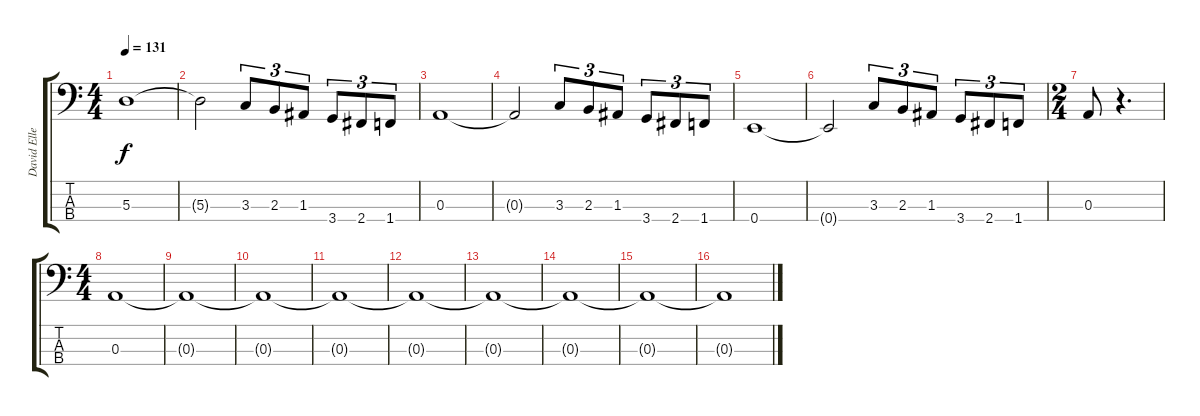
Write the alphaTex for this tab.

\track ("David Ellefson" "David Elle") {instrument electricbasspick}
\staff {score tabs}
\tuning (G2 D2 A1 E1) {hide}
\ts (4 4)
\tempo 131
\clef f4
\ks c
5.3.1{dy f} |
5.3{t}.2 3.3.8{tu (3 2)} 2.3.8{tu (3 2)} 1.3.8{tu (3 2)} 3.4.8{tu (3 2)} 2.4.8{tu (3 2)} 1.4.8{tu (3 2)} |
0.3.1 |
0.3{t}.2 3.3.8{tu (3 2)} 2.3.8{tu (3 2)} 1.3.8{tu (3 2)} 3.4.8{tu (3 2)} 2.4.8{tu (3 2)} 1.4.8{tu (3 2)} |
0.4.1 |
0.4{t}.2 3.3.8{tu (3 2)} 2.3.8{tu (3 2)} 1.3.8{tu (3 2)} 3.4.8{tu (3 2)} 2.4.8{tu (3 2)} 1.4.8{tu (3 2)} |
\ts (2 4)
0.3.8 r.4{d} |
\ts (4 4)
0.3.1 |
0.3{t}.1 |
0.3{t}.1 |
0.3{t}.1 |
0.3{t}.1 |
0.3{t}.1 |
0.3{t}.1 |
0.3{t}.1 |
0.3{t}.1
